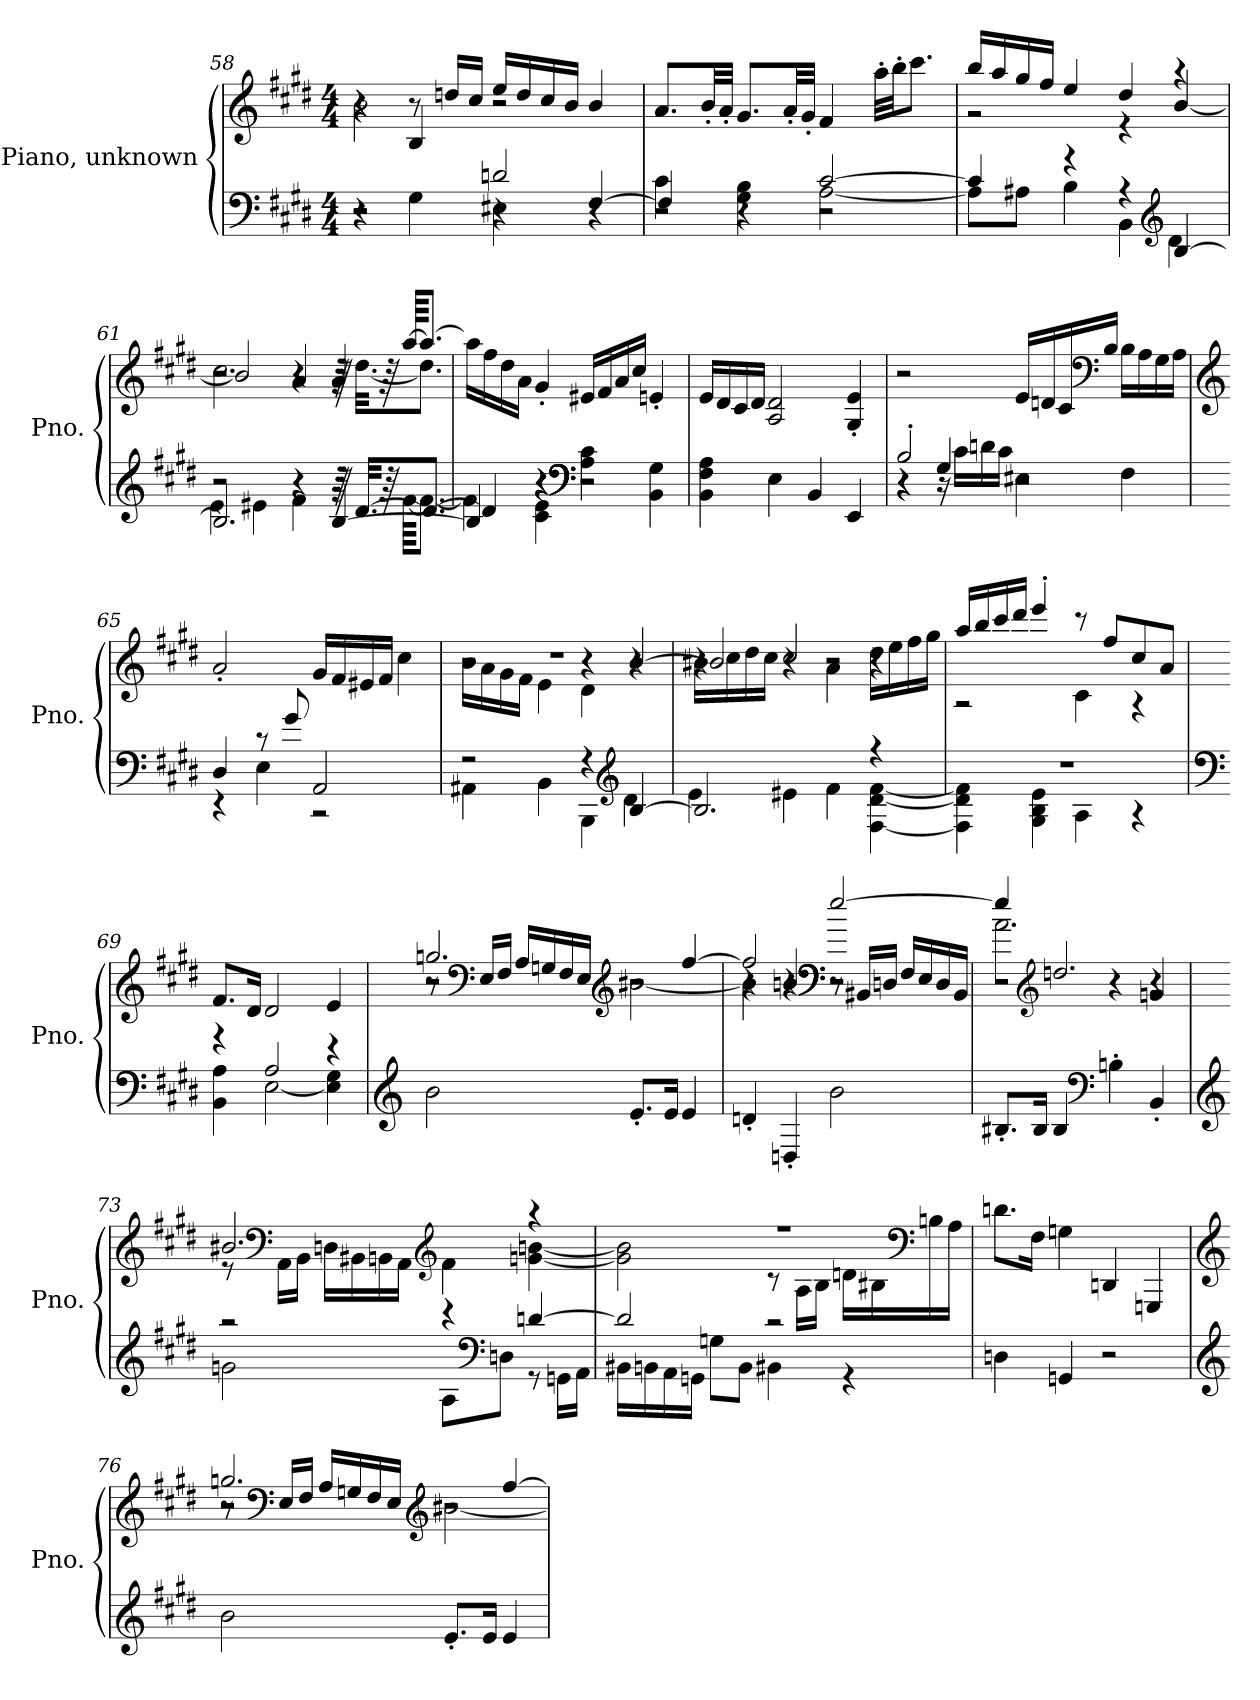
**kern	**kern
*part1	*part1
*staff2	*staff1
*I"Piano, unknown	*
*I'Pno.	*
*clefF4	*clefG2
*k[f#c#g#d#]	*k[f#c#g#d#]
*M4/4	*M4/4
=58	=58
*^	*^
*	*^	*	*^
2r	4r	2r	4r	2b\	4r
.	4G#\	.	8r	.	4B/
.	.	.	16ddn/LL	.	.
.	.	.	16cc#/JJ	.	.
2dn/	4E#X\	4r	16ee/LL	2r	2r
.	.	.	16dd/	.	.
.	.	.	16cc#/	.	.
.	.	.	16b/JJ	.	.
.	4r	[4F#/	4b/	.	.
*	*	*	*v	*v	*v
=59	=59	=59	=59
2r	4c#\	4F#/]	8.a/L
.	.	.	32b'/LL
.	.	.	32a'/JJJ
.	4G#\ 4B\	4r	8.g#/L
.	.	.	32a'/LL
.	.	.	32g#'/JJJ
[2c#/	[2A\	2r	4f#/
.	.	.	32aa'\LLL
.	.	.	32bb'\JJ
.	.	.	8.ccc#\J
*	*v	*v	*
=60	=60	=60
*	*	*^
4c#/]	8A\L]	16bb/LL	2r
.	.	16aa/	.
.	8A#X\J	16gg#/	.
.	.	16ff#/JJ	.
4r	4B\	4ee/	.
4r	4BB\	4dd#/	4r
*clefG2	*	*	*
[4B/	4d#\	4r	[4b/
!!LO:LB:g=z
=61	=61	=61	=61
*	*^	*	*^
2.B/]	4e\	2r	2r	2.cc#\	2b/]
.	4e#X\	.	.	.	.
.	4f#\	4r	4a/	.	4r
[4B/	32r	64r	32r	64r	4a/
.	.	[32.d#/KKL	.	[32.dd#\KKL	.
.	64r	.	64r	.	.
.	[64f#\KKKL	.	[64aa/KKKL	.	.
.	8.f#\J_	8.d#/J_	8.aa/J_	8.dd#\J]	.
*	*	*	*v	*v	*v
=62	=62	=62	=62
4B/]	4f#\]	4d#/]	16aa\LL]
.	.	.	16ff#\
.	.	.	16dd#\
.	.	.	16a\JJ
4r	4c#\ 4e\	4r	4g#'/
*clefF4	*	*	*
2r	4A\ 4c#\	2r	16e#X/LL
.	.	.	16f#/
.	.	.	16a/
.	.	.	16cc#/JJ
.	4BB\ 4G#\	.	4en'/
*v	*v	*v	*
=63	=63
4BB\ 4F#\ 4A\	16e/LL
.	16d#/
.	16c#/
.	16d#/JJ
4E\	2A/ 2d#/
4BB/	.
4EE/	4G#/' 4e/'
!!LO:LB:g=z
=64	=64
*^	*
*	*^	*
2B'/	4r	4r	2r
.	16r	4G#/	.
.	16c#\LL	.	.
.	16dn\	.	.
.	16c#\JJ	.	.
2r	4E#X\	2r	16e/LL
.	.	.	16dn/
.	.	.	16c#/
*	*	*	*clefF4
.	.	.	16B/JJ
.	4F#\	.	16B\LL
.	.	.	16A\
.	.	.	16G#\
.	.	.	16A\JJ
*v	*v	*v	*
=65	=65
*	*clefG2
*^	*
4D#/	4r	2a'/
8r	4E\	.
8g#/	.	.
2AA/	2r	16g#/LL
.	.	16f#/
.	.	16e#X/
.	.	16f#/JJ
.	.	4cc#\
=66	=66	=66
*	*	*^
*	*	*	*^
2r	4AA#X\	1r	16b\LL	2r
.	.	.	16a\	.
.	.	.	16g#\	.
.	.	.	16f#\JJ	.
.	4BB\	.	4e\	.
4r	4BBB\	.	4d#\	4r
*clefG2	*	*	*	*
[4B/	4d#\	.	4r	[4b/
!!LO:PB:g=z	!!	!!
=67	=67	=67	=67	=67
2.B/]	4e\	4r	16b#X\LL	2b/]
.	.	.	16cc#\	.
.	.	.	16dd#\	.
.	.	.	16cc#\JJ	.
.	4e#X\	2cc#/	4r	.
.	4f#\	.	4a\	2r
4r	[4F#\ [4d#\ [4f#\	4r	16dd#\LL	.
.	.	.	16ee\	.
.	.	.	16ff#\	.
.	.	.	16gg#\JJ	.
*	*	*	*v	*v
=68	=68	=68	=68
1r	4F#\] 4d#\] 4f#\]	16aa/LL	2r
.	.	16bb/	.
.	.	16ccc#/	.
.	.	16ddd#/JJ	.
.	4G#\ 4B\ 4e\	4eee'/	.
.	4A\	8r	4c#\
.	.	8ff#/L	.
.	4r	8cc#/	4r
.	.	8a/J	.
*	*	*v	*v
=69	=69	=69
*clefF4	*	*
4r	4BB\ 4A\	8.f#/L
.	.	16d#/Jk
2A/	[2E\	2d#/
4r	4E\] 4G#\	4e/
*v	*v	*
!!LO:LB:g=z
=70	=70
*clefG2	*
*	*^
*	*	*^
2b\	2.ggn/	2r	8r
*	*clefF4	*	*
.	.	.	16E/LL
.	.	.	16F#/JJ
.	.	.	16A/LL
.	.	.	16Gn/
.	.	.	16F#/
.	.	.	16E/JJ
*	*clefG2	*	*
8.e'/L	.	[2b#X\	2r
16e/Jk	.	.	.
4e/	[4ff#/	.	.
=71	=71	=71	=71
4dn'/	2ff#/]	4b#\]	4r
4Dn'/	.	4r	4bn/
*	*clefF4	*	*
2b\	[2ee/	2r	8r
.	.	.	16BB#X/LL
.	.	.	16Dn/JJ
.	.	.	16F#/LL
.	.	.	16E/
.	.	.	16D/
.	.	.	16BB#/JJ
=72	=72	=72	=72
8.B#X'/L	4ee/]	2.a\	2r
16B#/Jk	.	.	.
*	*clefG2	*	*
4B#/	2.ddn/	.	.
*clefF4	*	*	*
4Bn'\	.	.	4r
4BB'/	.	4r	4gn/
*	*v	*v	*v
!!LO:LB:g=z
=73	=73
*clefG2	*
*^	*^
2r	2gn\	2.b#X/	8r
*	*	*clefF4	*
.	.	.	16AA\LL
.	.	.	16BB\JJ
.	.	.	16Dn\LL
.	.	.	16BB#X\
.	.	.	16BBn\
.	.	.	16AA\JJ
*	*	*clefG2	*
4r	8A\L	.	4f#\
*clefF4	*	*	*
.	8Dn\J	.	.
[4dn/	8r	4r	[4gn\ [4bn\
.	16GGn\LL	.	.
.	16AA\JJ	.	.
=74	=74	=74	=74
2d/]	16BB#X\LL	1r	2g\] 2b\]
.	16BBn\	.	.
.	16AA\	.	.
.	16GGn\JJ	.	.
.	8Gn\L	.	.
.	8BB\J	.	.
2r	4BB#X\	.	8r
.	.	.	16A\LL
.	.	.	16B\JJ
.	4r	.	16dn\LL
.	.	.	16B#X\
*	*	*clefF4	*
.	.	.	16Bn\
.	.	.	16A\JJ
*v	*v	*	*
*	*v	*v
!!LO:LB:g=z
=75	=75
4Dn\	8.dn\L
.	16F#\Jk
4GGn/	4Gn\
2r	4DDn/
.	4GGGn/
=76	=76
*clefG2	*clefG2
*	*^
*	*	*^
2b\	2.ggn/	2r	8r
*	*clefF4	*	*
.	.	.	16E/LL
.	.	.	16F#/JJ
.	.	.	16A/LL
.	.	.	16Gn/
.	.	.	16F#/
.	.	.	16E/JJ
*	*clefG2	*	*
8.e'/L	.	[2b#X\	2r
16e/Jk	.	.	.
4e/	[4ff#/	.	.
*	*v	*v	*v
=	=
*-	*-
